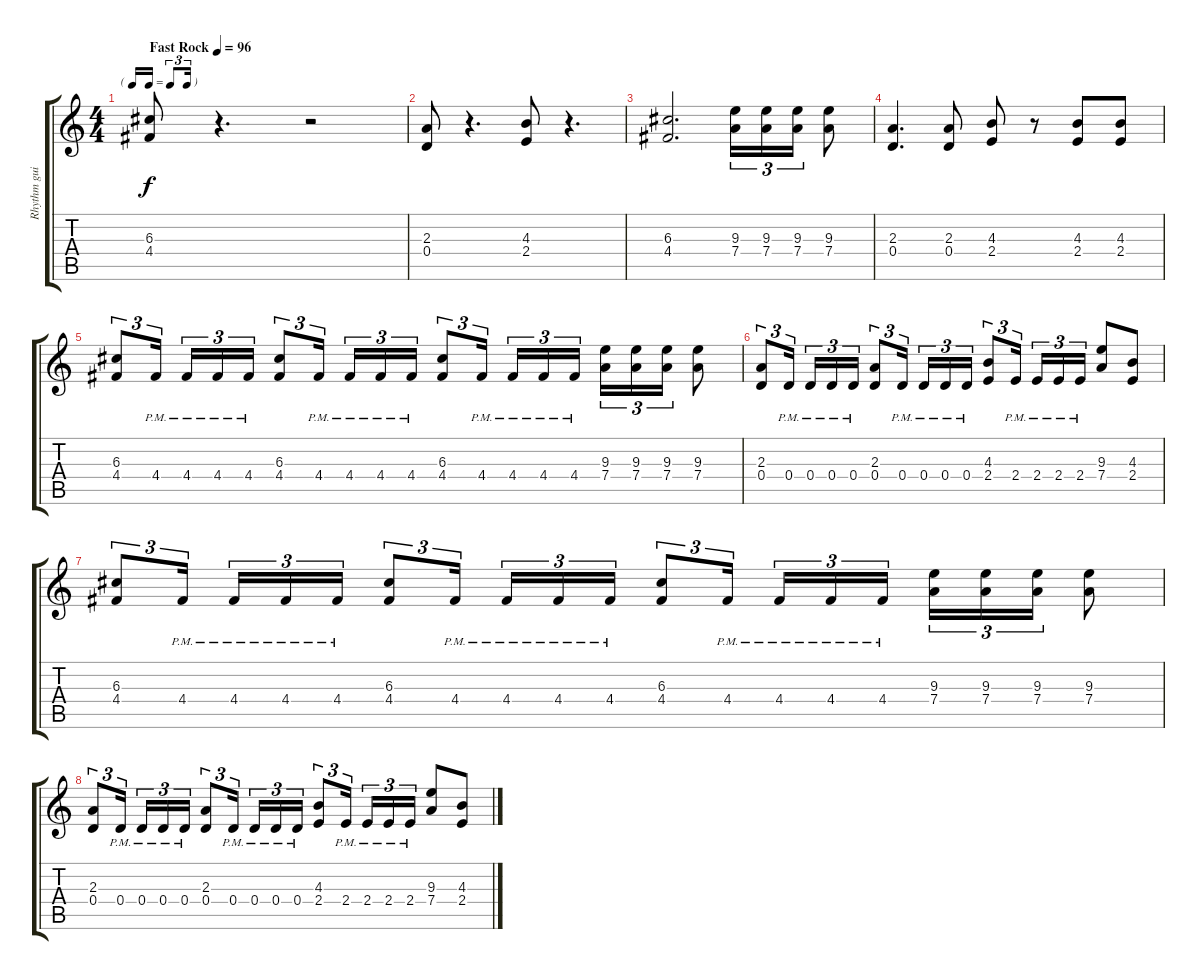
\track ("Rhythm guitar" "Rhythm gui") {instrument distortionguitar}
\staff {score tabs}
\tuning (E4 B3 G3 D3 A2 E2) {hide}
\ts (4 4)
\tf triplet16th
\tempo (96 "Fast Rock")
\clef g2
\ks c
(6.3 4.4).8{dy f instrument distortionguitar} r.4{d} r.2 |
(2.3 0.4).8 r.4{d} (4.3 2.4).8 r.4{d} |
(6.3 4.4).2{d} (9.3 7.4).16{tu (3 2)} (9.3 7.4).16{tu (3 2)} (9.3 7.4).16{tu (3 2)} (9.3 7.4).8 |
(2.3 0.4).4{d} (2.3 0.4).8 (4.3 2.4).8 r.8 (4.3 2.4).8 (4.3 2.4).8 |
(6.3 4.4).8{tu (3 2)} 4.4{pm}.16{tu (3 2) beam splitsecondary} 4.4{pm}.16{tu (3 2)} 4.4{pm}.16{tu (3 2)} 4.4{pm}.16{tu (3 2)} (6.3 4.4).8{tu (3 2)} 4.4{pm}.16{tu (3 2) beam splitsecondary} 4.4{pm}.16{tu (3 2)} 4.4{pm}.16{tu (3 2)} 4.4{pm}.16{tu (3 2)} (6.3 4.4).8{tu (3 2)} 4.4{pm}.16{tu (3 2) beam splitsecondary} 4.4{pm}.16{tu (3 2)} 4.4{pm}.16{tu (3 2)} 4.4{pm}.16{tu (3 2)} (9.3 7.4).16{tu (3 2)} (9.3 7.4).16{tu (3 2)} (9.3 7.4).16{tu (3 2)} (9.3 7.4).8 |
(2.3 0.4).8{tu (3 2)} 0.4{pm}.16{tu (3 2) beam splitsecondary} 0.4{pm}.16{tu (3 2)} 0.4{pm}.16{tu (3 2)} 0.4{pm}.16{tu (3 2)} (2.3 0.4).8{tu (3 2)} 0.4{pm}.16{tu (3 2) beam splitsecondary} 0.4{pm}.16{tu (3 2)} 0.4{pm}.16{tu (3 2)} 0.4{pm}.16{tu (3 2)} (4.3 2.4).8{tu (3 2)} 2.4{pm}.16{tu (3 2) beam splitsecondary} 2.4{pm}.16{tu (3 2)} 2.4{pm}.16{tu (3 2)} 2.4{pm}.16{tu (3 2)} (9.3 7.4).8 (4.3 2.4).8 |
(6.3 4.4).8{tu (3 2)} 4.4{pm}.16{tu (3 2) beam splitsecondary} 4.4{pm}.16{tu (3 2)} 4.4{pm}.16{tu (3 2)} 4.4{pm}.16{tu (3 2)} (6.3 4.4).8{tu (3 2)} 4.4{pm}.16{tu (3 2) beam splitsecondary} 4.4{pm}.16{tu (3 2)} 4.4{pm}.16{tu (3 2)} 4.4{pm}.16{tu (3 2)} (6.3 4.4).8{tu (3 2)} 4.4{pm}.16{tu (3 2) beam splitsecondary} 4.4{pm}.16{tu (3 2)} 4.4{pm}.16{tu (3 2)} 4.4{pm}.16{tu (3 2)} (9.3 7.4).16{tu (3 2)} (9.3 7.4).16{tu (3 2)} (9.3 7.4).16{tu (3 2)} (9.3 7.4).8 |
(2.3 0.4).8{tu (3 2)} 0.4{pm}.16{tu (3 2) beam splitsecondary} 0.4{pm}.16{tu (3 2)} 0.4{pm}.16{tu (3 2)} 0.4{pm}.16{tu (3 2)} (2.3 0.4).8{tu (3 2)} 0.4{pm}.16{tu (3 2) beam splitsecondary} 0.4{pm}.16{tu (3 2)} 0.4{pm}.16{tu (3 2)} 0.4{pm}.16{tu (3 2)} (4.3 2.4).8{tu (3 2)} 2.4{pm}.16{tu (3 2) beam splitsecondary} 2.4{pm}.16{tu (3 2)} 2.4{pm}.16{tu (3 2)} 2.4{pm}.16{tu (3 2)} (9.3 7.4).8 (4.3 2.4).8
